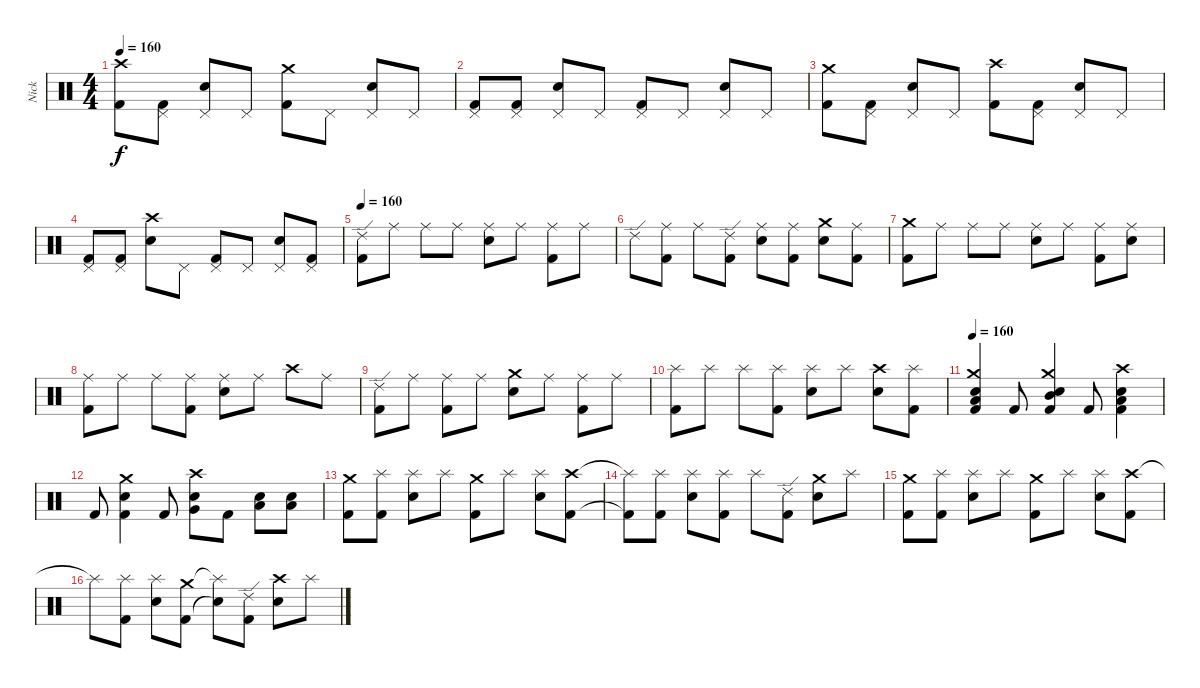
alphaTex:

\track ("Nick" "Nick") {instrument percussion}
\staff {score}
\articulation defaults
\ts (4 4)
\tempo 160
\clef neutral
\ks c
("Crash high (hit)" "Kick (hit) 2").8{dy f} ("Pedal Hi-Hat (hit)" "Kick (hit) 2").8 ("Pedal Hi-Hat (hit)" "Electric Snare (hit)").8 "Pedal Hi-Hat (hit)".8 ("Crash medium (hit)" "Kick (hit) 2").8 "Pedal Hi-Hat (hit)".8 ("Pedal Hi-Hat (hit)" "Electric Snare (hit)").8 "Pedal Hi-Hat (hit)".8 |
("Pedal Hi-Hat (hit)" "Kick (hit) 2").8 ("Pedal Hi-Hat (hit)" "Kick (hit) 2").8 ("Pedal Hi-Hat (hit)" "Electric Snare (hit)").8 "Pedal Hi-Hat (hit)".8 ("Pedal Hi-Hat (hit)" "Kick (hit) 2").8 "Pedal Hi-Hat (hit)".8 ("Pedal Hi-Hat (hit)" "Electric Snare (hit)").8 "Pedal Hi-Hat (hit)".8 |
("Crash medium (hit)" "Kick (hit) 2").8 ("Pedal Hi-Hat (hit)" "Kick (hit) 2").8 ("Pedal Hi-Hat (hit)" "Electric Snare (hit)").8 "Pedal Hi-Hat (hit)".8 ("Crash high (hit)" "Kick (hit) 2").8 ("Pedal Hi-Hat (hit)" "Kick (hit) 2").8 ("Pedal Hi-Hat (hit)" "Electric Snare (hit)").8 "Pedal Hi-Hat (hit)".8 |
("Pedal Hi-Hat (hit)" "Kick (hit) 2").8 ("Pedal Hi-Hat (hit)" "Kick (hit) 2").8 ("Crash high (hit)" "Electric Snare (hit)").8 "Pedal Hi-Hat (hit)".8 ("Pedal Hi-Hat (hit)" "Kick (hit) 2").8 "Pedal Hi-Hat (hit)".8 ("Pedal Hi-Hat (hit)" "Electric Snare (hit)").8 ("Pedal Hi-Hat (hit)" "Kick (hit) 2").8 |
\tempo 160
("Ride (edge) 2" "Kick (hit) 2").8 "Ride (middle)".8 "Ride (middle)".8 "Ride (middle)".8 ("Ride (middle)" "Electric Snare (hit)").8 "Ride (middle)".8 ("Ride (middle)" "Kick (hit) 2").8 "Ride (middle)".8 |
"Ride (edge) 2".8 ("Ride (middle)" "Kick (hit) 2").8 "Ride (middle)".8 ("Ride (edge) 2" "Kick (hit) 2").8 ("Ride (middle)" "Electric Snare (hit)").8 ("Ride (middle)" "Kick (hit) 2").8 ("Crash medium (hit)" "Electric Snare (hit)").8 ("Ride (middle)" "Kick (hit) 2").8 |
("Crash medium (hit)" "Kick (hit) 2").8 "Ride (middle)".8 "Ride (middle)".8 "Ride (middle)".8 ("Ride (middle)" "Electric Snare (hit)").8 "Ride (middle)".8 ("Ride (middle)" "Kick (hit) 2").8 ("Ride (middle)" "Electric Snare (hit)").8 |
("Ride (middle)" "Kick (hit) 2").8 "Ride (middle)".8 "Ride (middle)".8 ("Ride (middle)" "Kick (hit) 2").8 ("Ride (middle)" "Electric Snare (hit)").8 "Ride (middle)".8 "Crash high (hit)".8 "Ride (middle)".8 |
("Ride (edge) 2" "Kick (hit) 2").8 "Ride (middle)".8 ("Ride (middle)" "Kick (hit) 2").8 "Ride (middle)".8 ("Crash medium (hit)" "Electric Snare (hit)").8 "Ride (middle)".8 ("Ride (middle)" "Kick (hit) 2").8 "Ride (middle)".8 |
("Splash (hit)" "Kick (hit) 2").8 "Splash (hit)".8 "Splash (hit)".8 ("Splash (hit)" "Kick (hit) 2").8 ("Splash (hit)" "Electric Snare (hit)").8 "Splash (hit)".8 ("Crash high (hit)" "Electric Snare (hit)").8 ("Splash (hit)" "Kick (hit) 2").8 |
\tempo 160
("Crash medium (hit)" "Kick (hit) 2" "Low Tom (hit)" "Electric Snare (hit)").4 "Kick (hit) 2".8 ("Crash medium (hit)" "Mid Tom (hit)" "Electric Snare (hit)" "Kick (hit) 2").4 "Kick (hit) 2".8 ("Crash high (hit)" "Low Tom (hit)" "Electric Snare (hit)" "Kick (hit) 2").4 |
"Kick (hit) 2".8 ("Crash medium (hit)" "Electric Snare (hit)" "Kick (hit) 2").4 "Kick (hit) 2".8 ("Crash high (hit)" "Very Low Tom (hit)" "Electric Snare (hit)").8 "Kick (hit) 2".8 ("Low Tom (hit)" "Electric Snare (hit)").8 ("Low Tom (hit)" "Electric Snare (hit)").8 |
("Crash medium (hit)" "Kick (hit) 2").8 ("Splash (hit)" "Kick (hit) 2").8 ("Splash (hit)" "Electric Snare (hit)").8 "Splash (hit)".8 ("Crash medium (hit)" "Kick (hit) 2").8 "Splash (hit)".8 ("Splash (hit)" "Electric Snare (hit)").8 ("Crash high (hit)" "Kick (hit) 2").8 |
("Splash (hit)"{t} "Kick (hit) 2"{t}).8 ("Splash (hit)" "Kick (hit) 2").8 ("Splash (hit)" "Electric Snare (hit)").8 ("Splash (hit)" "Kick (hit) 2").8 "Splash (hit)".8 ("Ride (edge) 2" "Kick (hit) 2").8 ("Crash medium (hit)" "Electric Snare (hit)").8 "Splash (hit)".8 |
("Crash medium (hit)" "Kick (hit) 2").8 ("Splash (hit)" "Kick (hit) 2").8 ("Splash (hit)" "Electric Snare (hit)").8 "Splash (hit)".8 ("Crash medium (hit)" "Kick (hit) 2").8 "Splash (hit)".8 ("Splash (hit)" "Electric Snare (hit)").8 ("Crash high (hit)" "Kick (hit) 2").8 |
"Splash (hit)"{t}.8 ("Splash (hit)" "Kick (hit) 2").8 ("Splash (hit)" "Electric Snare (hit)").8 ("Crash medium (hit)" "Kick (hit) 2").8 ("Splash (hit)"{t} "Snare (hit)"{t}).8 ("Ride (edge) 2" "Kick (hit) 2").8 ("Crash high (hit)" "Electric Snare (hit)").8 "Splash (hit)".8
